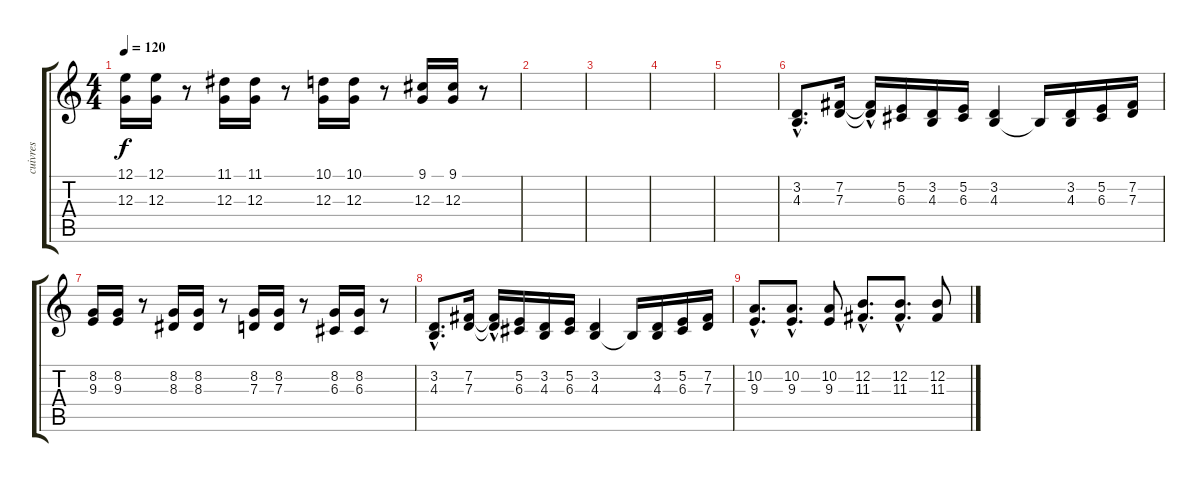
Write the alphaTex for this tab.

\track ("cuivres" "cuivres") {instrument altosax}
\staff {score tabs}
\tuning (E4 B3 G3 D3 A2 E2) {hide}
\ts (4 4)
\tempo 120
\clef g2
\ks c
(12.1 12.3).16{dy f instrument altosax} (12.1 12.3).16 r.8 (11.1 12.3).16 (11.1 12.3).16 r.8 (10.1 12.3).16 (10.1 12.3).16 r.8 (9.1 12.3).16 (9.1 12.3).16 r.8 |
|
|
|
|
(3.2{hac} 4.3{hac}).8{d} (7.2 7.3).16 (7.2{t} 7.3{hac t}).16 (5.2 6.3).16 (3.2 4.3).16 (5.2 6.3).16 (3.2 4.3).4 4.3{t}.16 (3.2 4.3).16 (5.2 6.3).16 (7.2 7.3).16 |
(8.2 9.3).16 (8.2 9.3).16 r.8 (8.2 8.3).16 (8.2 8.3).16 r.8 (8.2 7.3).16 (8.2 7.3).16 r.8 (8.2 6.3).16 (8.2 6.3).16 r.8 |
(3.2{hac} 4.3{hac}).8{d} (7.2 7.3).16 (7.2{t} 7.3{hac t}).16 (5.2 6.3).16 (3.2 4.3).16 (5.2 6.3).16 (3.2 4.3).4 4.3{t}.16 (3.2 4.3).16 (5.2 6.3).16 (7.2 7.3).16 |
(10.2{hac} 9.3{hac}).8{d} (10.2{hac} 9.3{hac}).8{d} (10.2 9.3).8 (12.2{hac} 11.3{hac}).8{d} (12.2{hac} 11.3{hac}).8{d} (12.2 11.3).8
